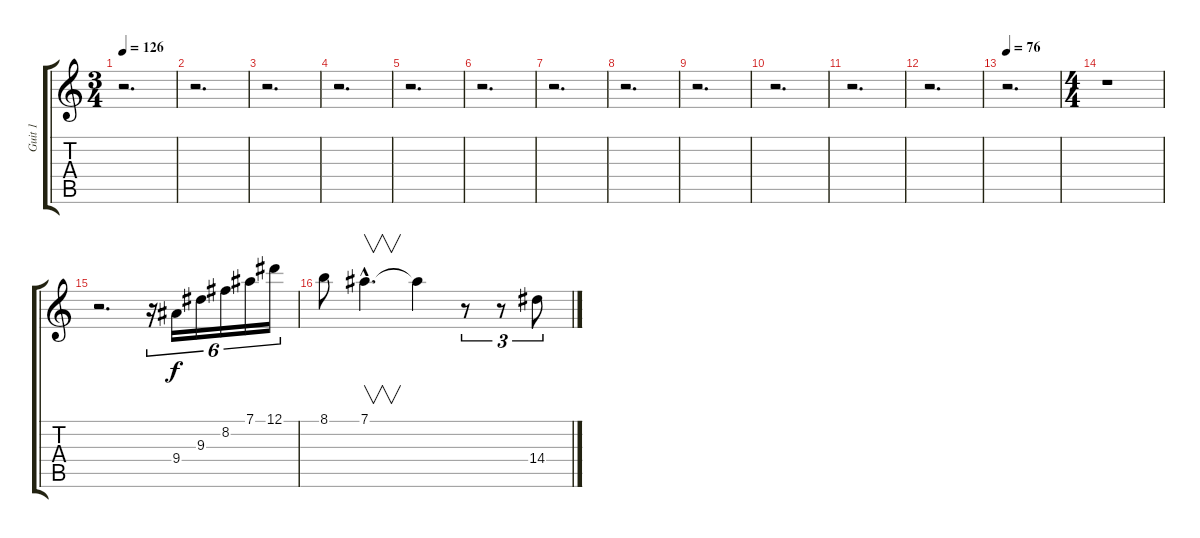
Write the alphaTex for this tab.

\track ("Guit 1" "Guit 1") {instrument distortionguitar}
\staff {score tabs}
\tuning (Eb4 Bb3 Gb3 Db3 Ab2 Eb2) {hide}
\ts (3 4)
\tempo 126
\clef g2
\ks c
r.2{d dy f instrument distortionguitar} |
r.2{d} |
r.2{d} |
r.2{d} |
r.2{d} |
r.2{d} |
r.2{d} |
r.2{d} |
r.2{d} |
r.2{d} |
r.2{d} |
r.2{d} |
\tempo 76
r.2{d} |
\ts (4 4)
r.1 |
r.2{d} r.16{tu (6 4)} 9.4.16{tu (6 4)} 9.3.16{tu (6 4)} 8.2.16{tu (6 4)} 7.1.16{tu (6 4)} 12.1.16{tu (6 4)} |
8.1.8 7.1{hac}.4{v d} 7.1{t}.4 r.8{tu (3 2)} r.8{tu (3 2)} 14.4.8{tu (3 2)}
